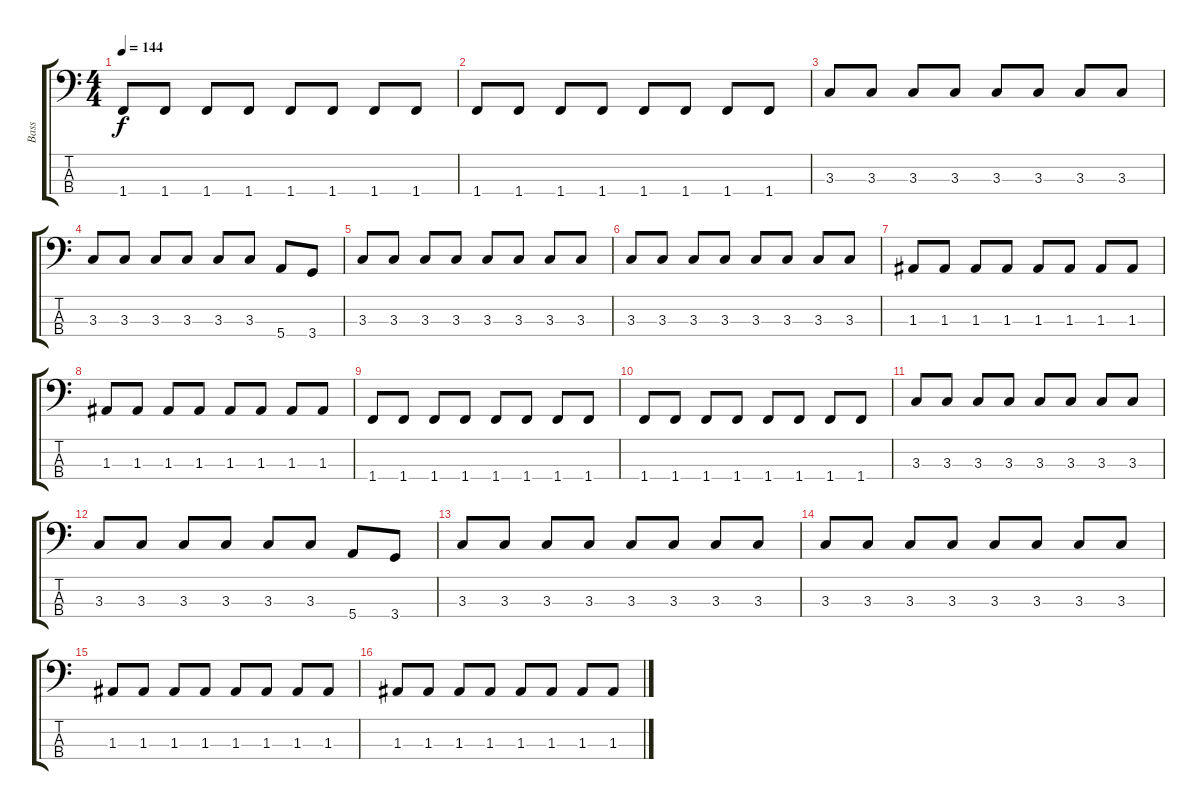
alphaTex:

\track ("Bass" "Bass") {instrument electricbasspick}
\staff {score tabs}
\tuning (G2 D2 A1 E1) {hide}
\ts (4 4)
\tempo 144
\clef f4
\ks c
1.4.8{dy f} 1.4.8 1.4.8 1.4.8 1.4.8 1.4.8 1.4.8 1.4.8 |
1.4.8 1.4.8 1.4.8 1.4.8 1.4.8 1.4.8 1.4.8 1.4.8 |
3.3.8 3.3.8 3.3.8 3.3.8 3.3.8 3.3.8 3.3.8 3.3.8 |
3.3.8 3.3.8 3.3.8 3.3.8 3.3.8 3.3.8 5.4.8 3.4.8 |
3.3.8 3.3.8 3.3.8 3.3.8 3.3.8 3.3.8 3.3.8 3.3.8 |
3.3.8 3.3.8 3.3.8 3.3.8 3.3.8 3.3.8 3.3.8 3.3.8 |
1.3.8 1.3.8 1.3.8 1.3.8 1.3.8 1.3.8 1.3.8 1.3.8 |
1.3.8 1.3.8 1.3.8 1.3.8 1.3.8 1.3.8 1.3.8 1.3.8 |
1.4.8 1.4.8 1.4.8 1.4.8 1.4.8 1.4.8 1.4.8 1.4.8 |
1.4.8 1.4.8 1.4.8 1.4.8 1.4.8 1.4.8 1.4.8 1.4.8 |
3.3.8 3.3.8 3.3.8 3.3.8 3.3.8 3.3.8 3.3.8 3.3.8 |
3.3.8 3.3.8 3.3.8 3.3.8 3.3.8 3.3.8 5.4.8 3.4.8 |
3.3.8 3.3.8 3.3.8 3.3.8 3.3.8 3.3.8 3.3.8 3.3.8 |
3.3.8 3.3.8 3.3.8 3.3.8 3.3.8 3.3.8 3.3.8 3.3.8 |
1.3.8 1.3.8 1.3.8 1.3.8 1.3.8 1.3.8 1.3.8 1.3.8 |
1.3.8 1.3.8 1.3.8 1.3.8 1.3.8 1.3.8 1.3.8 1.3.8
